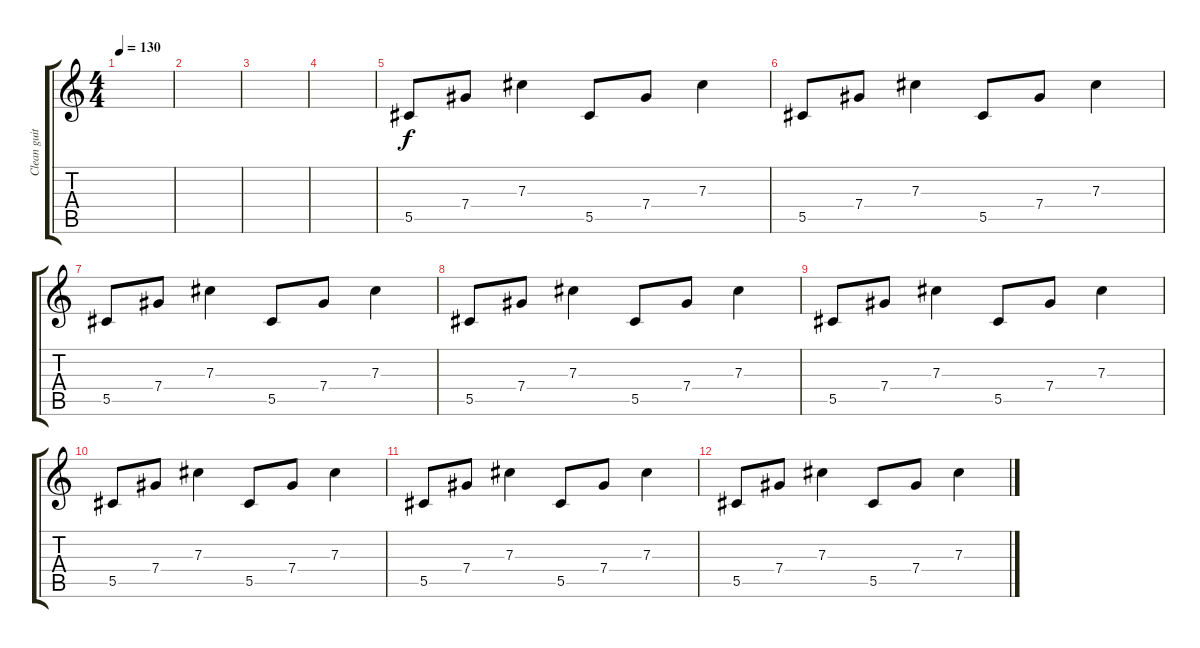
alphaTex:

\track ("Clean guitar" "Clean guit") {instrument electricguitarclean}
\staff {score tabs}
\tuning (Eb4 Bb3 Gb3 Db3 Ab2 Eb2) {hide}
\ts (4 4)
\tempo 130
\clef g2
\ks c
|
|
|
|
5.5.8{instrument electricguitarclean} 7.4.8 7.3.4 5.5.8 7.4.8 7.3.4 |
5.5.8{instrument electricguitarclean} 7.4.8 7.3.4 5.5.8 7.4.8 7.3.4 |
5.5.8{instrument electricguitarclean} 7.4.8 7.3.4 5.5.8 7.4.8 7.3.4 |
5.5.8{instrument electricguitarclean} 7.4.8 7.3.4 5.5.8 7.4.8 7.3.4 |
5.5.8{instrument electricguitarclean} 7.4.8 7.3.4 5.5.8 7.4.8 7.3.4 |
5.5.8{instrument electricguitarclean} 7.4.8 7.3.4 5.5.8 7.4.8 7.3.4 |
5.5.8{instrument electricguitarclean} 7.4.8 7.3.4 5.5.8 7.4.8 7.3.4 |
5.5.8{instrument electricguitarclean} 7.4.8 7.3.4 5.5.8 7.4.8 7.3.4
